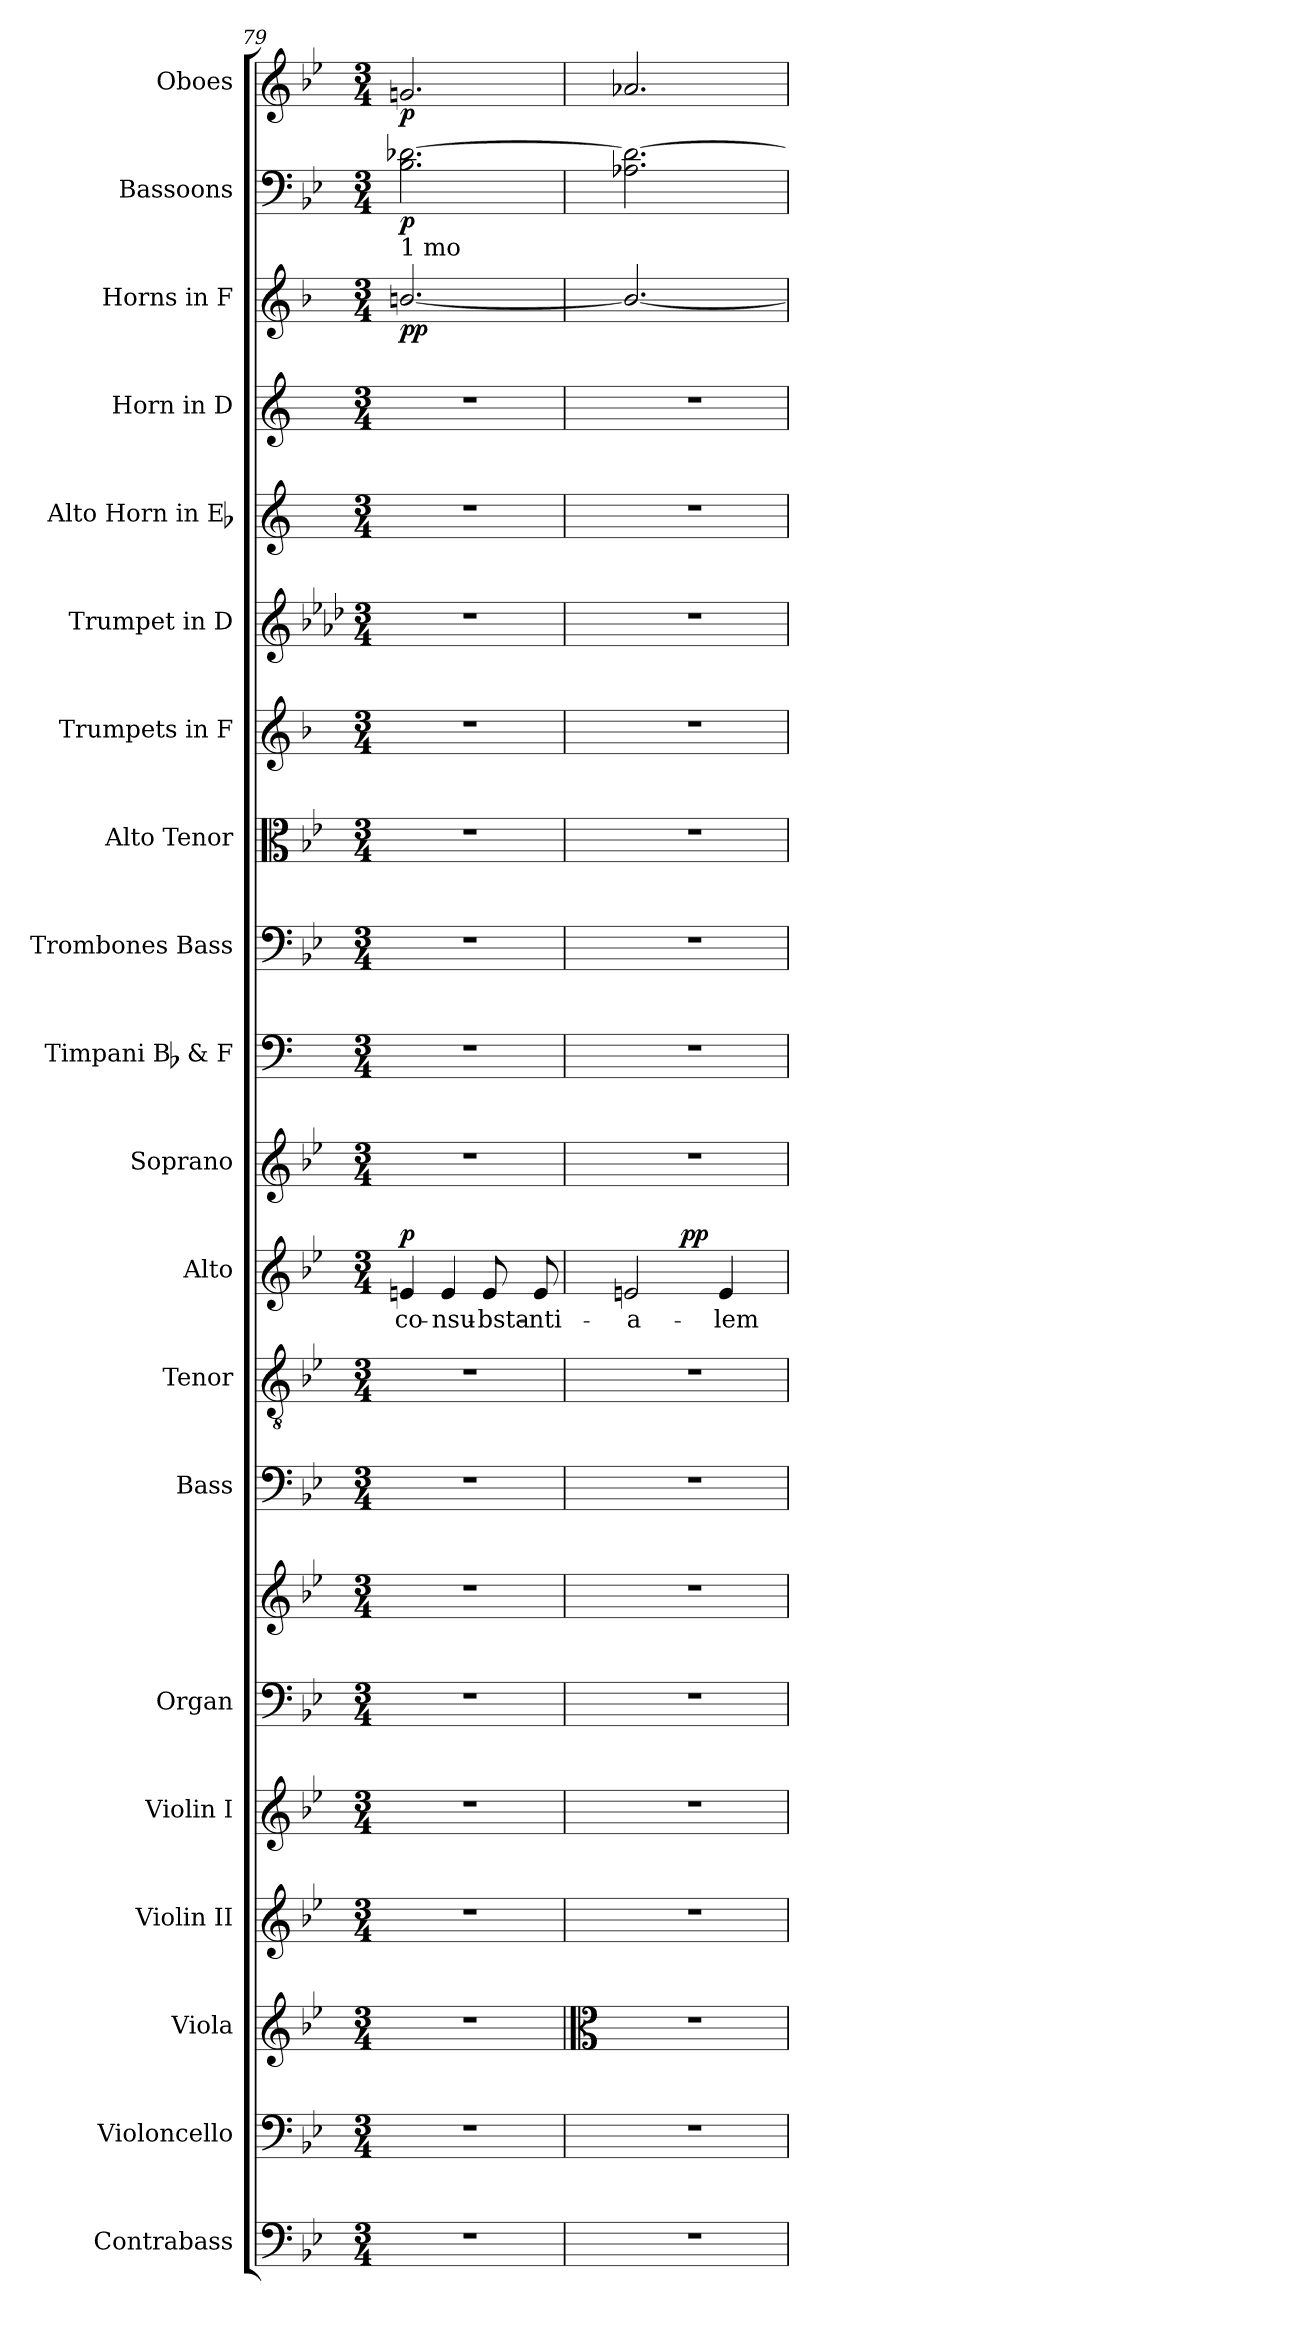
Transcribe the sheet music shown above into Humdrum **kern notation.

**kern	**kern	**kern	**kern	**kern	**kern	**kern	**kern	**kern	**kern	**text	**dynam	**kern	**kern	**kern	**kern	**kern	**kern	**kern	**kern	**kern	**dynam	**kern	**dynam	**kern	**dynam
*part20	*part19	*part18	*part17	*part16	*part15	*part15	*part14	*part13	*part12	*part12	*part12	*part11	*part10	*part9	*part8	*part7	*part6	*part5	*part4	*part3	*part3	*part2	*part2	*part1	*part1
*staff21	*staff20	*staff19	*staff18	*staff17	*staff16	*staff15	*staff14	*staff13	*staff12	*staff12	*staff12	*staff11	*staff10	*staff9	*staff8	*staff7	*staff6	*staff5	*staff4	*staff3	*staff3	*staff2	*staff2	*staff1	*staff1
*I"Contrabass	*I"Violoncello	*I"Viola	*I"Violin II	*I"Violin I	*I"Organ	*	*I"Bass	*I"Tenor	*I"Alto	*	*	*I"Soprano	*I"Timpani Bb & F	*I"Trombones  Bass	*I"Alto Tenor	*I"Trumpets in F	*I"Trumpet in D	*I"Alto Horn in Eb	*I"Horn in D	*I"Horns in F	*	*I"Bassoons	*	*I"Oboes	*
*I'Cb.	*I'Vc.	*I'Vla.	*I'Vln. II	*I'Vln. I	*I'Org.	*	*I'B.	*I'T.	*I'A.	*	*	*I'S.	*I'Timp.	*	*	*	*	*	*	*I'Hn.	*	*I'Bsn.	*	*I'Ob.	*
!!LO:PB:g=z
*clefF4	*clefF4	*clefG2	*clefG2	*clefG2	*clefF4	*clefG2	*clefF4	*clefGv2	*clefG2	*	*	*clefG2	*clefF4	*clefF4	*clefC3	*clefG2	*clefG2	*clefG2	*clefG2	*clefG2	*	*clefF4	*	*clefG2	*
*ITrd7c12	*	*	*	*	*	*	*	*ITrd7c12	*	*	*	*	*	*	*	*ITrd4c7	*ITrd-1c-2	*ITrd5c8	*ITrd6c10	*ITrd4c7	*	*	*	*	*
*k[b-e-]	*k[b-e-]	*k[b-e-]	*k[b-e-]	*k[b-e-]	*k[b-e-]	*k[b-e-]	*k[b-e-]	*k[b-e-]	*k[b-e-]	*	*	*k[b-e-]	*k[]	*k[b-e-]	*k[b-e-]	*k[b-e-]	*k[b-e-]	*k[f#c#g#d#]	*k[f#c#]	*k[b-e-]	*	*k[b-e-]	*	*k[b-e-]	*
*B-:	*B-:	*B-:	*B-:	*B-:	*B-:	*B-:	*B-:	*B-:	*B-:	*	*	*B-:	*C:	*B-:	*B-:	*B-:	*B-:	*E:	*D:	*B-:	*	*B-:	*	*B-:	*
*M3/4	*M3/4	*M3/4	*M3/4	*M3/4	*M3/4	*M3/4	*M3/4	*M3/4	*M3/4	*	*	*M3/4	*M3/4	*M3/4	*M3/4	*M3/4	*M3/4	*M3/4	*M3/4	*M3/4	*	*M3/4	*	*M3/4	*
=79	=79	=79	=79	=79	=79	=79	=79	=79	=79	=79	=79	=79	=79	=79	=79	=79	=79	=79	=79	=79	=79	=79	=79	=79	=79
!LO:N:vis=1	!LO:N:vis=1	!LO:N:vis=1	!LO:N:vis=1	!LO:N:vis=1	!LO:N:vis=1	!LO:N:vis=1	!LO:N:vis=1	!LO:N:vis=1	!	!	!	!	!	!	!	!	!	!	!	!	!	!	!	!	!
!	!	!	!	!	!	!	!	!	!	!	!	!	!	!	!	!	!	!	!	!LO:TX:a:t=1 mo	!	!	!	!	!
!	!	!	!	!	!	!	!	!	!	!LO:LY:b:color=#000000	!	!LO:N:vis=1	!LO:N:vis=1	!LO:N:vis=1	!LO:N:vis=1	!LO:N:vis=1	!LO:N:vis=1	!LO:N:vis=1	!LO:N:vis=1	!	!	!	!	!	!
2.r	2.r	2.r	2.r	2.r	2.r	2.r	2.r	2.r	4eni/	co-	p	2.r	2.r	2.r	2.r	2.r	2.r	2.r	2.r	[2.eni/	pp	2.B-i\ [2.d-Xi	p	2.gni/	p
!	!	!	!	!	!	!	!	!	!	!LO:LY:b:color=#000000	!	!	!	!	!	!	!	!	!	!	!	!	!	!	!
.	.	.	.	.	.	.	.	.	4ei/	-nsu-	.	.	.	.	.	.	.	.	.	.	.	.	.	.	.
!	!	!	!	!	!	!	!	!	!	!LO:LY:b:color=#000000	!	!	!	!	!	!	!	!	!	!	!	!	!	!	!
.	.	.	.	.	.	.	.	.	8ei/	-bsta-	.	.	.	.	.	.	.	.	.	.	.	.	.	.	.
!	!	!	!	!	!	!	!	!	!	!LO:LY:b:color=#000000	!	!	!	!	!	!	!	!	!	!	!	!	!	!	!
.	.	.	.	.	.	.	.	.	8ei/	-nti-	.	.	.	.	.	.	.	.	.	.	.	.	.	.	.
=80	=80	=80	=80	=80	=80	=80	=80	=80	=80	=80	=80	=80	=80	=80	=80	=80	=80	=80	=80	=80	=80	=80	=80	=80	=80
*	*	*clefC3	*	*	*	*	*	*	*	*	*	*	*	*	*	*	*	*	*	*	*	*	*	*	*
!LO:N:vis=1	!LO:N:vis=1	!LO:N:vis=1	!LO:N:vis=1	!LO:N:vis=1	!LO:N:vis=1	!LO:N:vis=1	!LO:N:vis=1	!LO:N:vis=1	!	!	!	!	!	!	!	!	!	!	!	!	!	!	!	!	!
!	!	!	!	!	!	!	!	!	!	!LO:LY:b:color=#000000	!	!LO:N:vis=1	!LO:N:vis=1	!LO:N:vis=1	!LO:N:vis=1	!LO:N:vis=1	!LO:N:vis=1	!LO:N:vis=1	!LO:N:vis=1	!	!	!	!	!	!
*	*	*	*	*	*	*	*	*	*^	*	*	*	*	*	*	*	*	*	*	*	*	*	*	*	*
2.r	2.r	2.r	2.r	2.r	2.r	2.r	2.r	2.r	2eni/	4ryy	-a-	.	2.r	2.r	2.r	2.r	2.r	2.r	2.r	2.r	2.ei/_	.	2.A-Xi\ 2.d-i_	.	2.a-Xi/	.
.	.	.	.	.	.	.	.	.	.	64ryy	.	.	.	.	.	.	.	.	.	.	.	.	.	.	.	.
.	.	.	.	.	.	.	.	.	.	128...ryy	.	.	.	.	.	.	.	.	.	.	.	.	.	.	.	.
.	.	.	.	.	.	.	.	.	.	4ryy	.	pp	.	.	.	.	.	.	.	.	.	.	.	.	.	.
!	!	!	!	!	!	!	!	!	!	!	!LO:LY:b:color=#000000	!	!	!	!	!	!	!	!	!	!	!	!	!	!	!
.	.	.	.	.	.	.	.	.	4ei/	.	-lem	.	.	.	.	.	.	.	.	.	.	.	.	.	.	.
.	.	.	.	.	.	.	.	.	.	8ryy	.	.	.	.	.	.	.	.	.	.	.	.	.	.	.	.
.	.	.	.	.	.	.	.	.	.	16ryy	.	.	.	.	.	.	.	.	.	.	.	.	.	.	.	.
.	.	.	.	.	.	.	.	.	.	32ryy	.	.	.	.	.	.	.	.	.	.	.	.	.	.	.	.
.	.	.	.	.	.	.	.	.	.	1024ryy	.	.	.	.	.	.	.	.	.	.	.	.	.	.	.	.
*	*	*	*	*	*	*	*	*	*v	*v	*	*	*	*	*	*	*	*	*	*	*	*	*	*	*	*
=	=	=	=	=	=	=	=	=	=	=	=	=	=	=	=	=	=	=	=	=	=	=	=	=	=
*-	*-	*-	*-	*-	*-	*-	*-	*-	*-	*-	*-	*-	*-	*-	*-	*-	*-	*-	*-	*-	*-	*-	*-	*-	*-
